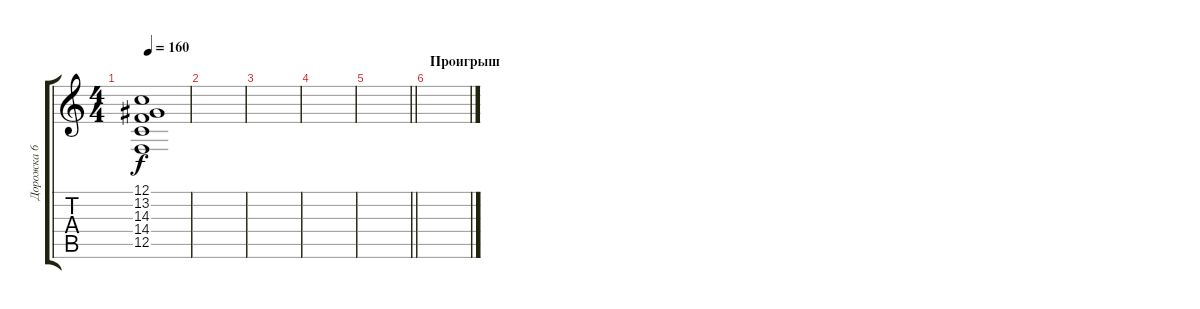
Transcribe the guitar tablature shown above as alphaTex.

\track ("Дорожка 6" "Дорожка 6") {instrument acousticgrandpiano}
\staff {score tabs}
\tuning (C4 G3 Eb3 Bb2 F2 C2) {hide}
\ts (4 4)
\tempo 160
\clef g2
\ks c
(12.1{t} 13.2{t} 14.3{t} 14.4{t} 12.5{t}).1{dy f} |
|
|
|
\barLineRight lightlight
|
\section ("" "Проигрыш")
